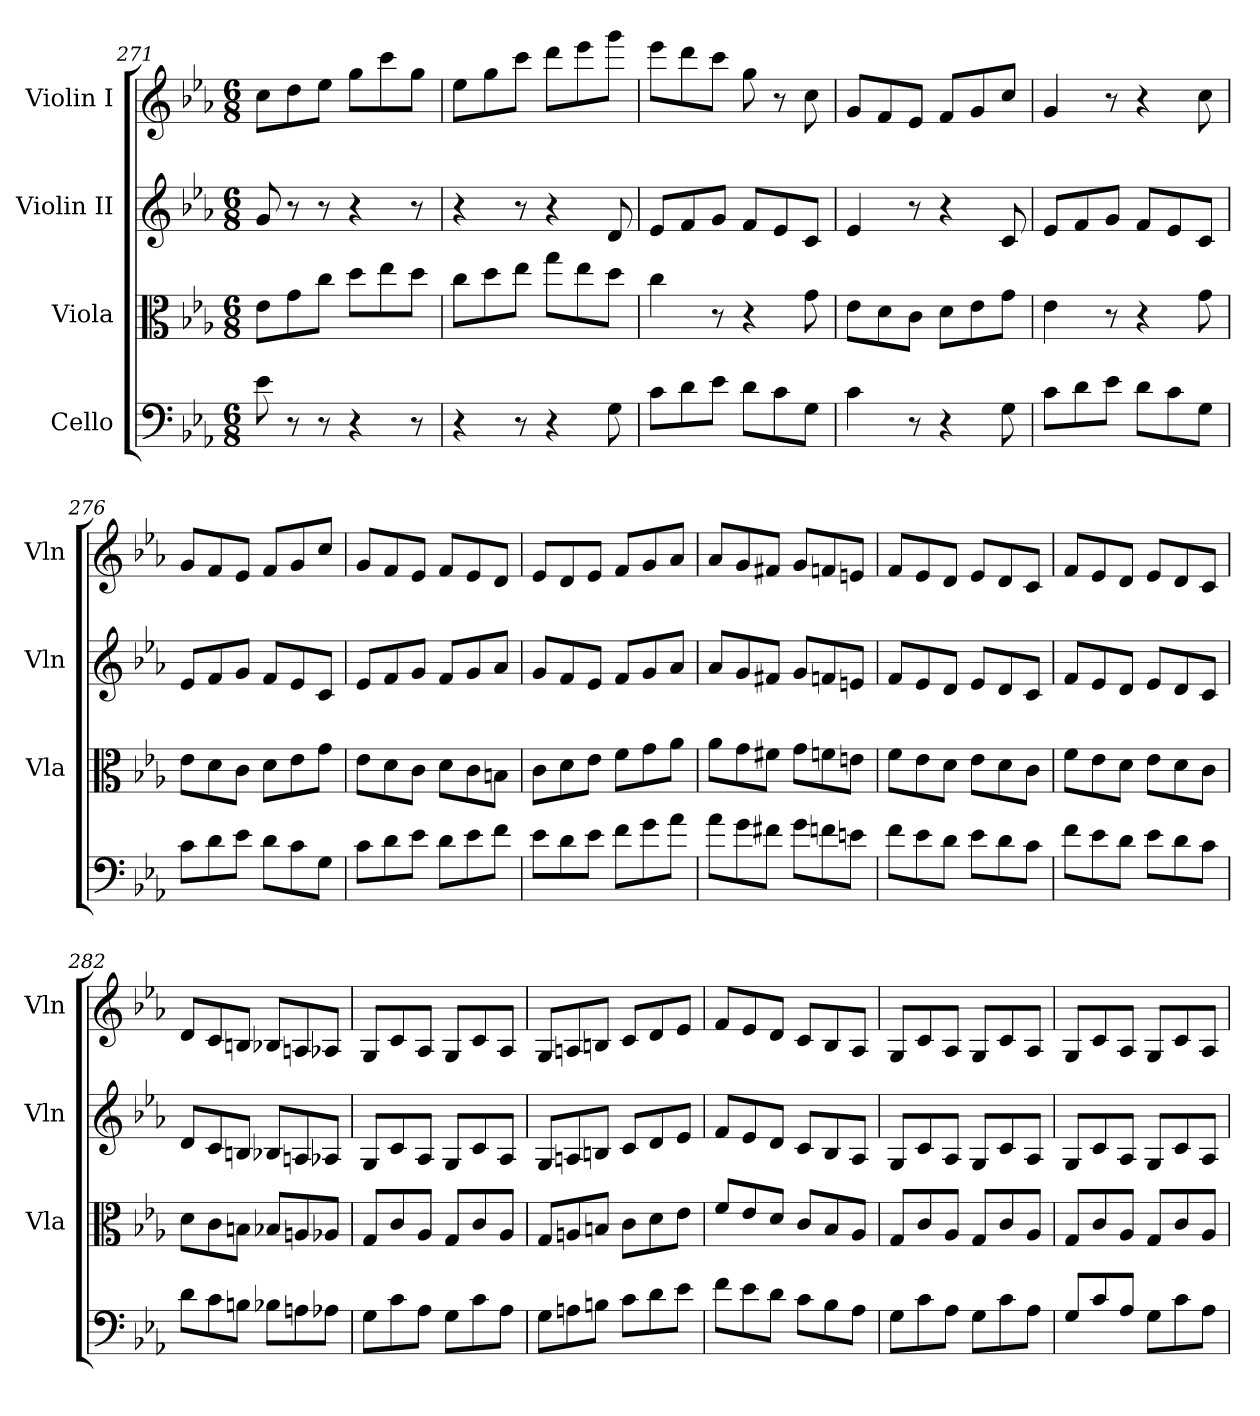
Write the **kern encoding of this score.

**kern	**kern	**kern	**kern
*part4	*part3	*part2	*part1
*staff4	*staff3	*staff2	*staff1
*I"Cello	*I"Viola	*I"Violin II	*I"Violin I
*	*I'Vla	*I'Vln	*I'Vln
!!LO:PB:g=z
*clefF4	*clefC3	*clefG2	*clefG2
*k[b-e-a-]	*k[b-e-a-]	*k[b-e-a-]	*k[b-e-a-]
*M6/8	*M6/8	*M6/8	*M6/8
=271	=271	=271	=271
8e-\	8e-\L	8g/	8cc\L
8r	8g\	8r	8dd\
8r	8cc\J	8r	8ee-\J
4r	8dd\L	4r	8gg\L
.	8ee-\	.	8ccc\
8r	8dd\J	8r	8gg\J
=272	=272	=272	=272
4r	8cc\L	4r	8ee-\L
.	8dd\	.	8gg\
8r	8ee-\J	8r	8ccc\J
4r	8gg\L	4r	8ddd\L
.	8ee-\	.	8eee-\
8G\	8dd\J	8d/	8ggg\J
=273	=273	=273	=273
8c\L	4cc\	8e-/L	8eee-\L
8d\	.	8f/	8ddd\
8e-\J	8r	8g/J	8ccc\J
8d\L	4r	8f/L	8gg\
8c\	.	8e-/	8r
8G\J	8g\	8c/J	8cc\
=274	=274	=274	=274
4c\	8e-\L	4e-/	8g/L
.	8d\	.	8f/
8r	8c\J	8r	8e-/J
4r	8d\L	4r	8f/L
.	8e-\	.	8g/
8G\	8g\J	8c/	8cc/J
=275	=275	=275	=275
8c\L	4e-\	8e-/L	4g/
8d\	.	8f/	.
8e-\J	8r	8g/J	8r
8d\L	4r	8f/L	4r
8c\	.	8e-/	.
8G\J	8g\	8c/J	8cc\
=276	=276	=276	=276
8c\L	8e-\L	8e-/L	8g/L
8d\	8d\	8f/	8f/
8e-\J	8c\J	8g/J	8e-/J
8d\L	8d\L	8f/L	8f/L
8c\	8e-\	8e-/	8g/
8G\J	8g\J	8c/J	8cc/J
=277	=277	=277	=277
8c\L	8e-\L	8e-/L	8g/L
8d\	8d\	8f/	8f/
8e-\J	8c\J	8g/J	8e-/J
8d\L	8d\L	8f/L	8f/L
8e-\	8c\	8g/	8e-/
8f\J	8Bn\J	8a-/J	8d/J
=278	=278	=278	=278
8e-\L	8c\L	8g/L	8e-/L
8d\	8d\	8f/	8d/
8e-\J	8e-\J	8e-/J	8e-/J
8f\L	8f\L	8f/L	8f/L
8g\	8g\	8g/	8g/
8a-\J	8a-\J	8a-/J	8a-/J
=279	=279	=279	=279
8a-\L	8a-\L	8a-/L	8a-/L
8g\	8g\	8g/	8g/
8f#X\J	8f#X\J	8f#X/J	8f#X/J
8g\L	8g\L	8g/L	8g/L
8fn\	8fn\	8fn/	8fn/
8en\J	8en\J	8en/J	8en/J
=280	=280	=280	=280
8f\L	8f\L	8f/L	8f/L
8e-\	8e-\	8e-/	8e-/
8d\J	8d\J	8d/J	8d/J
8e-\L	8e-\L	8e-/L	8e-/L
8d\	8d\	8d/	8d/
8c\J	8c\J	8c/J	8c/J
!!LO:LB:g=z
=281	=281	=281	=281
8f\L	8f\L	8f/L	8f/L
8e-\	8e-\	8e-/	8e-/
8d\J	8d\J	8d/J	8d/J
8e-\L	8e-\L	8e-/L	8e-/L
8d\	8d\	8d/	8d/
8c\J	8c\J	8c/J	8c/J
=282	=282	=282	=282
8d\L	8d\L	8d/L	8d/L
8c\	8c\	8c/	8c/
8Bn\J	8Bn\J	8Bn/J	8Bn/J
8B-X\L	8B-X/L	8B-X/L	8B-X/L
8An\	8An/	8An/	8An/
8A-X\J	8A-X/J	8A-X/J	8A-X/J
=283	=283	=283	=283
8G\L	8G/L	8G/L	8G/L
8c\	8c/	8c/	8c/
8A-\J	8A-/J	8A-/J	8A-/J
8G\L	8G/L	8G/L	8G/L
8c\	8c/	8c/	8c/
8A-\J	8A-/J	8A-/J	8A-/J
=284	=284	=284	=284
8G\L	8G/L	8G/L	8G/L
8An\	8An/	8An/	8An/
8Bn\J	8Bn/J	8Bn/J	8Bn/J
8c\L	8c\L	8c/L	8c/L
8d\	8d\	8d/	8d/
8e-\J	8e-\J	8e-/J	8e-/J
=285	=285	=285	=285
8f\L	8f/L	8f/L	8f/L
8e-\	8e-/	8e-/	8e-/
8d\J	8d/J	8d/J	8d/J
8c\L	8c/L	8c/L	8c/L
8B-\	8B-/	8B-/	8B-/
8A-\J	8A-/J	8A-/J	8A-/J
=286	=286	=286	=286
8G\L	8G/L	8G/L	8G/L
8c\	8c/	8c/	8c/
8A-\J	8A-/J	8A-/J	8A-/J
8G\L	8G/L	8G/L	8G/L
8c\	8c/	8c/	8c/
8A-\J	8A-/J	8A-/J	8A-/J
=287	=287	=287	=287
8G/L	8G/L	8G/L	8G/L
8c/	8c/	8c/	8c/
8A-/J	8A-/J	8A-/J	8A-/J
8G\L	8G/L	8G/L	8G/L
8c\	8c/	8c/	8c/
8A-\J	8A-/J	8A-/J	8A-/J
=	=	=	=
*-	*-	*-	*-
